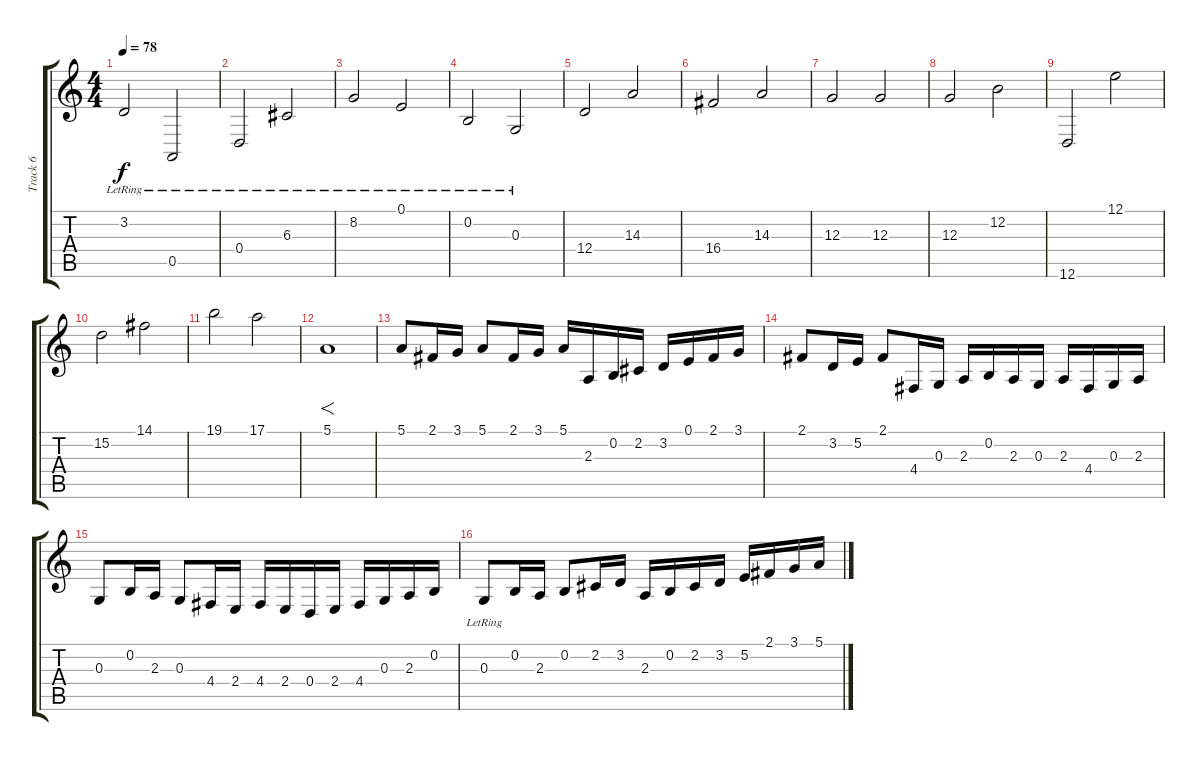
\track ("Track 6" "Track 6") {instrument orchestralharp}
\staff {score tabs}
\tuning (E4 B3 G3 D3 A2 D2) {hide}
\ts (4 4)
\tempo 78
\clef g2
\ks c
3.2{lr}.2{dy f} 0.5{lr}.2 |
0.4{lr}.2 6.3{lr}.2 |
8.2{lr}.2 0.1{lr}.2 |
0.2{lr}.2 0.3{lr}.2 |
12.4.2 14.3.2 |
16.4.2 14.3.2 |
12.3.2 12.3.2 |
12.3.2 12.2.2 |
12.6.2 12.1.2 |
15.2.2 14.1.2 |
19.1.2 17.1.2 |
5.1.1{f} |
5.1.8 2.1.16 3.1.16 5.1.8 2.1.16 3.1.16 5.1.16 2.3.16 0.2.16 2.2.16 3.2.16 0.1.16 2.1.16 3.1.16 |
2.1.8 3.2.16 5.2.16 2.1.8 4.4.16 0.3.16 2.3.16 0.2.16 2.3.16 0.3.16 2.3.16 4.4.16 0.3.16 2.3.16 |
0.3.8 0.2.16 2.3.16 0.3.8 4.4.16 2.4.16 4.4.16 2.4.16 0.4.16 2.4.16 4.4.16 0.3.16 2.3.16 0.2.16 |
0.3{lr}.8 0.2.16 2.3.16 0.2.8 2.2.16 3.2.16 2.3.16 0.2.16 2.2.16 3.2.16 5.2.16 2.1.16 3.1.16 5.1.16
